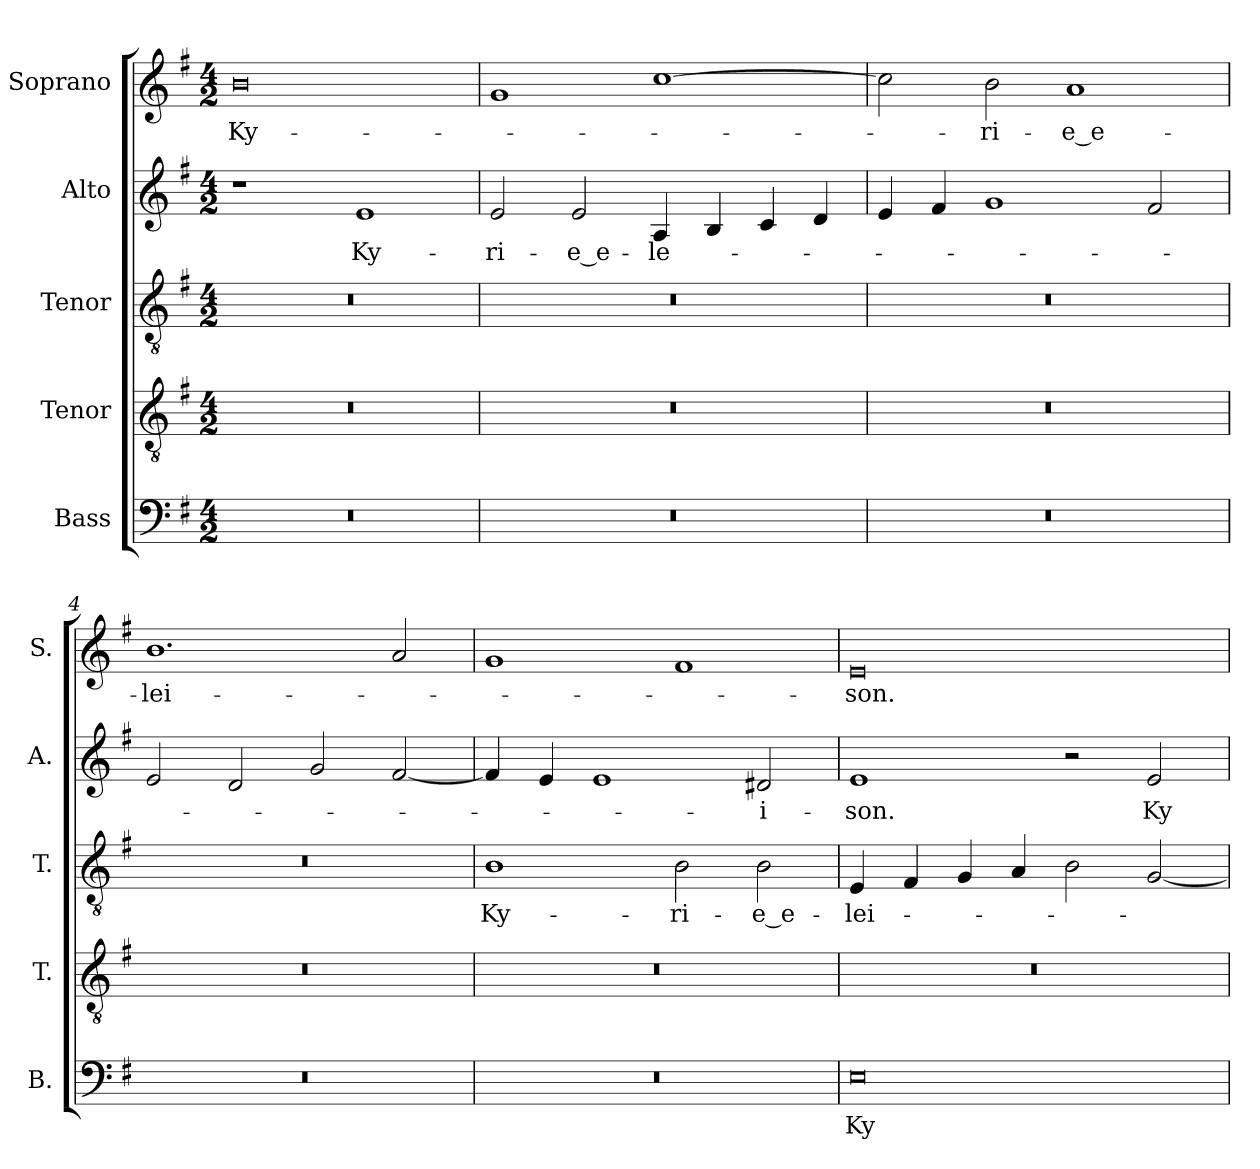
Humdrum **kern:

**kern	**text	**kern	**kern	**text	**kern	**text	**kern	**text
*part5	*part5	*part4	*part3	*part3	*part2	*part2	*part1	*part1
*staff5	*staff5	*staff4	*staff3	*staff3	*staff2	*staff2	*staff1	*staff1
*I"Bass	*	*I"Tenor	*I"Tenor	*	*I"Alto	*	*I"Soprano	*
*I'B.	*	*I'T.	*I'T.	*	*I'A.	*	*I'S.	*
!!LO:PB:g=z
*clefF4	*	*clefGv2	*clefGv2	*	*clefG2	*	*clefG2	*
*	*	*ITrd7c12	*ITrd7c12	*	*	*	*	*
*k[f#]	*	*k[f#]	*k[f#]	*	*k[f#]	*	*k[f#]	*
*G:	*	*G:	*G:	*	*G:	*	*G:	*
*M4/2	*	*M4/2	*M4/2	*	*M4/2	*	*M4/2	*
*MM184	*	*MM184	*MM184	*	*MM184	*	*MM184	*
=1	=1	=1	=1	=1	=1	=1	=1	=1
!LO:N:vis=1	!	!LO:N:vis=1	!LO:N:vis=1	!	!	!	!	!
!	!	!	!	!	!	!	!	!LO:LY:b:color=#000000
0r	.	0r	0r	.	1r	.	0bi	Ky-
!	!	!	!	!	!	!LO:LY:b:color=#000000	!	!
.	.	.	.	.	1ei	Ky-	.	.
=2	=2	=2	=2	=2	=2	=2	=2	=2
!LO:N:vis=1	!	!LO:N:vis=1	!LO:N:vis=1	!	!	!	!	!
!	!	!	!	!	!	!LO:LY:b:color=#000000	!	!
0r	.	0r	0r	.	2ei/	-ri-	1gi	.
!	!	!	!	!	!	!LO:LY:b:color=#000000	!	!
.	.	.	.	.	2ei/	-e_e-	.	.
!	!	!	!	!	!	!LO:LY:b:color=#000000	!	!
.	.	.	.	.	4Ai/	-le-	[1cci	.
.	.	.	.	.	4Bi/	.	.	.
.	.	.	.	.	4ci/	.	.	.
.	.	.	.	.	4di/	.	.	.
=3	=3	=3	=3	=3	=3	=3	=3	=3
!LO:N:vis=1	!	!LO:N:vis=1	!LO:N:vis=1	!	!	!	!	!
0r	.	0r	0r	.	4ei/	.	2cci\]	.
.	.	.	.	.	4f#i/	.	.	.
!	!	!	!	!	!	!	!	!LO:LY:b:color=#000000
.	.	.	.	.	1gi	.	2bi\	-ri-
!	!	!	!	!	!	!	!	!LO:LY:b:color=#000000
.	.	.	.	.	.	.	1ai	-e_e-
.	.	.	.	.	2f#i/	.	.	.
=4	=4	=4	=4	=4	=4	=4	=4	=4
!LO:N:vis=1	!	!LO:N:vis=1	!LO:N:vis=1	!	!	!	!	!
!	!	!	!	!	!	!	!	!LO:LY:b:color=#000000
0r	.	0r	0r	.	2ei/	.	1.bi	-lei-
.	.	.	.	.	2di/	.	.	.
.	.	.	.	.	2gi/	.	.	.
.	.	.	.	.	[2f#i/	.	2ai/	.
=5	=5	=5	=5	=5	=5	=5	=5	=5
!LO:N:vis=1	!	!LO:N:vis=1	!	!	!	!	!	!
!	!	!	!	!LO:LY:b:color=#000000	!	!	!	!
0r	.	0r	1BBi	Ky-	4f#i/]	.	1gi	.
.	.	.	.	.	4ei/	.	.	.
.	.	.	.	.	1ei	.	.	.
!	!	!	!	!LO:LY:b:color=#000000	!	!	!	!
.	.	.	2BBi\	-ri-	.	.	1f#i	.
!	!	!	!	!LO:LY:b:color=#000000	!	!	!	!
!	!	!	!	!	!	!LO:LY:b:color=#000000	!	!
.	.	.	2BBi\	-e_e-	2d#Xi/	-i-	.	.
=6	=6	=6	=6	=6	=6	=6	=6	=6
!	!LO:LY:b:color=#000000	!LO:N:vis=1	!	!	!	!	!	!
!	!	!	!	!LO:LY:b:color=#000000	!	!	!	!
!	!	!	!	!	!	!LO:LY:b:color=#000000	!	!
!	!	!	!	!	!	!	!	!LO:LY:b:color=#000000
0Ei	Ky-	0r	4EEi/	-lei-	1ei	-son.	0ei	-son.
.	.	.	4FF#i/	.	.	.	.	.
.	.	.	4GGi/	.	.	.	.	.
.	.	.	4AAi/	.	.	.	.	.
.	.	.	2BBi\	.	2r	.	.	.
!	!	!	!	!	!	!LO:LY:b:color=#000000	!	!
.	.	.	[2GGi/	.	2ei/	Ky-	.	.
=	=	=	=	=	=	=	=	=
*-	*-	*-	*-	*-	*-	*-	*-	*-
